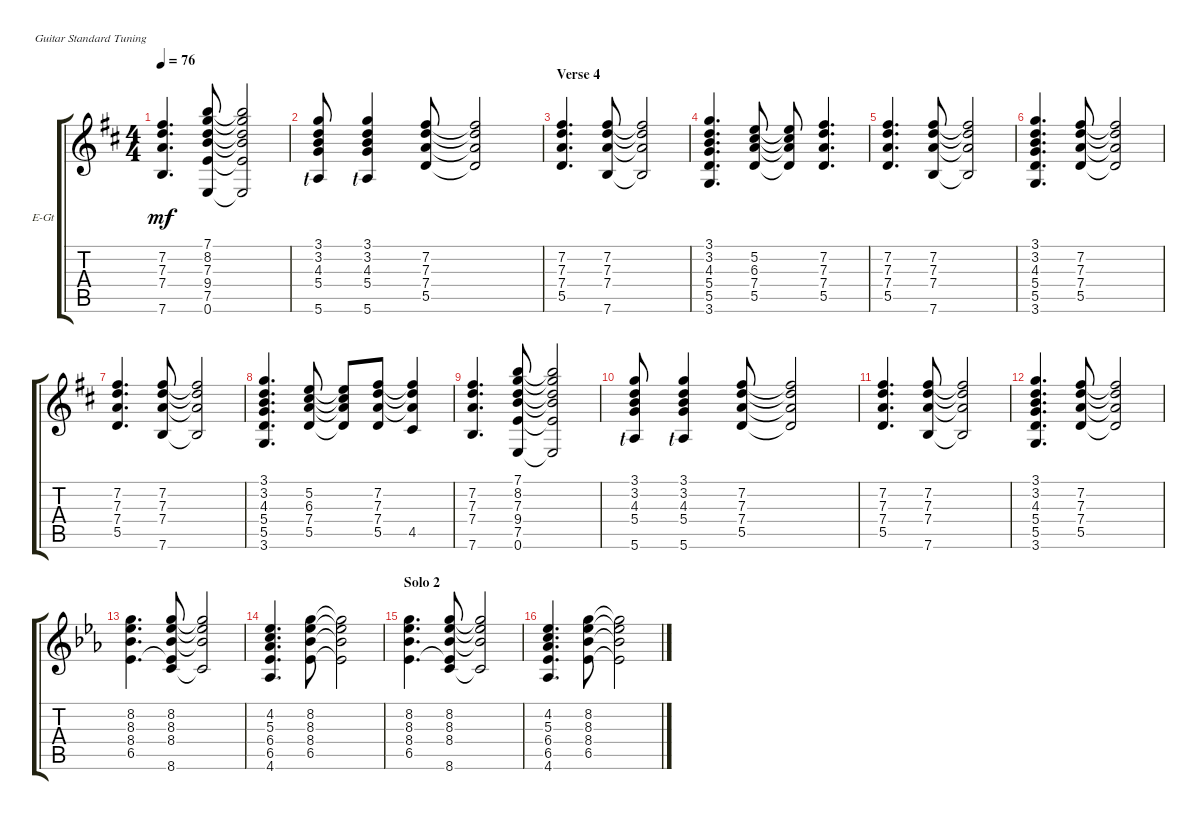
\defaultSystemsLayout 4
\bracketExtendMode groupsimilarinstruments
\firstSystemTrackNameOrientation horizontal
\otherSystemsTrackNameOrientation horizontal
\track ("Guitar I (Clean)" "E-Gt") {instrument electricguitarclean}
\staff {score tabs}
\tuning (E4 B3 G3 D3 A2 E2)
\ts (4 4)
\tempo 76
\clef g2
\ks d
(7.6 7.4 7.3 7.2).4{d dy mf} (0.6 7.5 9.4 7.3 8.2 7.1).8 (0.6{t} 7.5{t} 9.4{t} 7.3{t} 8.2{t} 7.1{t}).2 |
(5.6{lf 1} 5.4 4.3 3.2 3.1).8 (3.1 3.2 4.3 5.4 5.6{lf 1}).4 (5.5 7.4 7.3 7.2).8 (7.2{t} 7.3{t} 7.4{t} 5.5{t}).2 |
\section ("" "Verse 4")
(5.5 7.4 7.3 7.2).4{d} (7.6 7.4 7.3 7.2).8 (7.2{t} 7.3{t} 7.4{t} 7.6{t}).2 |
(3.6 5.4 4.3 3.2 3.1 5.5).4{d} (5.2 6.3 7.4 5.5).8 (5.5{t} 7.4{t} 6.3{t} 5.2{t}).8 (7.2 7.3 7.4 5.5).4{d} |
(5.5 7.4 7.3 7.2).4{d} (7.6 7.4 7.3 7.2).8 (7.2{t} 7.3{t} 7.4{t} 7.6{t}).2 |
(3.6 5.4 4.3 3.2 3.1 5.5).4{d} (5.5 7.4 7.3 7.2).8 (7.2{t} 7.3{t} 7.4{t} 5.5{t}).2 |
(5.5 7.4 7.3 7.2).4{d} (7.6 7.4 7.3 7.2).8 (7.2{t} 7.3{t} 7.4{t} 7.6{t}).2 |
(3.6 5.5 5.4 4.3 3.2 3.1).4{d} (5.2 6.3 7.4 5.5).8 (5.5{t} 7.4{t} 6.3{t} 5.2{t}).8 (7.2 7.3 7.4 5.5).8 (4.5 7.4{t} 7.3{t} 7.2{t}).4 |
(7.6 7.4 7.3 7.2).4{d} (0.6 7.5 9.4 7.3 8.2 7.1).8 (0.6{t} 7.5{t} 9.4{t} 7.3{t} 8.2{t} 7.1{t}).2 |
(5.6{lf 1} 5.4 4.3 3.2 3.1).8 (3.1 3.2 4.3 5.4 5.6{lf 1}).4 (5.5 7.4 7.3 7.2).8 (7.2{t} 7.3{t} 7.4{t} 5.5{t}).2 |
\beaming (8 4 4)
(5.5 7.4 7.3 7.2).4{d} (7.6 7.4 7.3 7.2).8 (7.2{t} 7.3{t} 7.4{t} 7.6{t}).2 |
(3.6 5.5 5.4 4.3 3.2 3.1).4{d} (5.5 7.4 7.3 7.2).8 (7.2{t} 7.3{t} 7.4{t} 5.5{t}).2 |
\ks eb
(6.5 8.4 8.3 8.2).4{d} (8.6 8.4 8.3 8.2 6.5{t}).8 (8.2{t} 8.3{t} 8.4{t} 8.6{t}).2 |
(4.6 6.5 6.4 5.3 4.2).4{d} (6.5 8.4 8.3 8.2).8 (8.2{t} 8.3{t} 8.4{t} 6.5{t}).2 |
\section ("" "Solo 2")
(6.5 8.4 8.3 8.2).4{d} (8.6 8.4 8.3 8.2 6.5{t}).8 (8.2{t} 8.3{t} 8.4{t} 8.6{t}).2 |
(4.6 6.5 6.4 5.3 4.2).4{d} (6.5 8.4 8.3 8.2).8 (8.2{t} 8.3{t} 8.4{t} 6.5{t}).2
